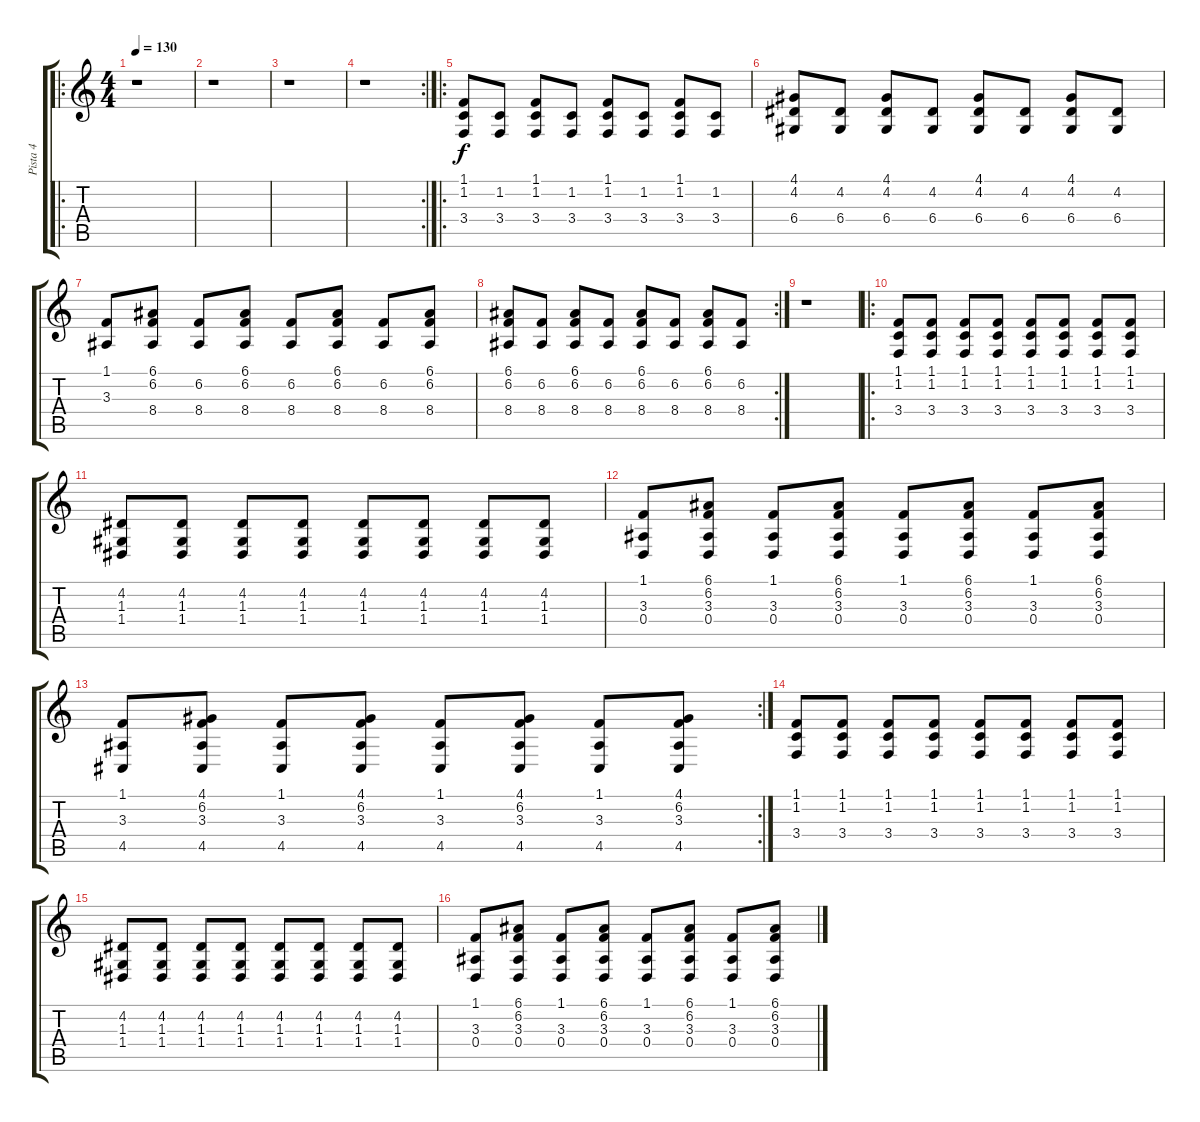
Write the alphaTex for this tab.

\track ("Pista 4" "Pista 4") {instrument acousticgrandpiano}
\staff {score tabs}
\tuning (E4 B3 G3 D3 A2 E2) {hide}
\ro
\ts (4 4)
\tempo 130
\clef g2
\ks c
r.1{dy f instrument acousticgrandpiano} |
r.1 |
r.1 |
\rc 2
r.1 |
\ro
(1.1 1.2 3.4).8 (1.2 3.4).8 (1.1 1.2 3.4).8 (1.2 3.4).8 (1.1 1.2 3.4).8 (1.2 3.4).8 (1.1 1.2 3.4).8 (1.2 3.4).8 |
(4.1 4.2 6.4).8 (4.2 6.4).8 (4.1 4.2 6.4).8 (4.2 6.4).8 (4.1 4.2 6.4).8 (4.2 6.4).8 (4.1 4.2 6.4).8 (4.2 6.4).8 |
(1.1 3.3).8 (6.1 6.2 8.4).8 (6.2 8.4).8 (6.1 6.2 8.4).8 (6.2 8.4).8 (6.1 6.2 8.4).8 (6.2 8.4).8 (6.1 6.2 8.4).8 |
\rc 2
(6.1 6.2 8.4).8 (6.2 8.4).8 (6.1 6.2 8.4).8 (6.2 8.4).8 (6.1 6.2 8.4).8 (6.2 8.4).8 (6.1 6.2 8.4).8 (6.2 8.4).8 |
r.1 |
\ro
(1.1 1.2 3.4).8 (1.1 1.2 3.4).8 (1.1 1.2 3.4).8 (1.1 1.2 3.4).8 (1.1 1.2 3.4).8 (1.1 1.2 3.4).8 (1.1 1.2 3.4).8 (1.1 1.2 3.4).8 |
(4.2 1.3 1.4).8 (4.2 1.3 1.4).8 (4.2 1.3 1.4).8 (4.2 1.3 1.4).8 (4.2 1.3 1.4).8 (4.2 1.3 1.4).8 (4.2 1.3 1.4).8 (4.2 1.3 1.4).8 |
(1.1 3.3 0.4).8 (6.1 6.2 3.3 0.4).8 (1.1 3.3 0.4).8 (6.1 6.2 3.3 0.4).8 (1.1 3.3 0.4).8 (6.1 6.2 3.3 0.4).8 (1.1 3.3 0.4).8 (6.1 6.2 3.3 0.4).8 |
\rc 2
(1.1 3.3 4.5).8 (4.1 6.2 3.3 4.5).8 (1.1 3.3 4.5).8 (4.1 6.2 3.3 4.5).8 (1.1 3.3 4.5).8 (4.1 6.2 3.3 4.5).8 (1.1 3.3 4.5).8 (4.1 6.2 3.3 4.5).8 |
(1.1 1.2 3.4).8 (1.1 1.2 3.4).8 (1.1 1.2 3.4).8 (1.1 1.2 3.4).8 (1.1 1.2 3.4).8 (1.1 1.2 3.4).8 (1.1 1.2 3.4).8 (1.1 1.2 3.4).8 |
(4.2 1.3 1.4).8 (4.2 1.3 1.4).8 (4.2 1.3 1.4).8 (4.2 1.3 1.4).8 (4.2 1.3 1.4).8 (4.2 1.3 1.4).8 (4.2 1.3 1.4).8 (4.2 1.3 1.4).8 |
(1.1 3.3 0.4).8 (6.1 6.2 3.3 0.4).8 (1.1 3.3 0.4).8 (6.1 6.2 3.3 0.4).8 (1.1 3.3 0.4).8 (6.1 6.2 3.3 0.4).8 (1.1 3.3 0.4).8 (6.1 6.2 3.3 0.4).8
